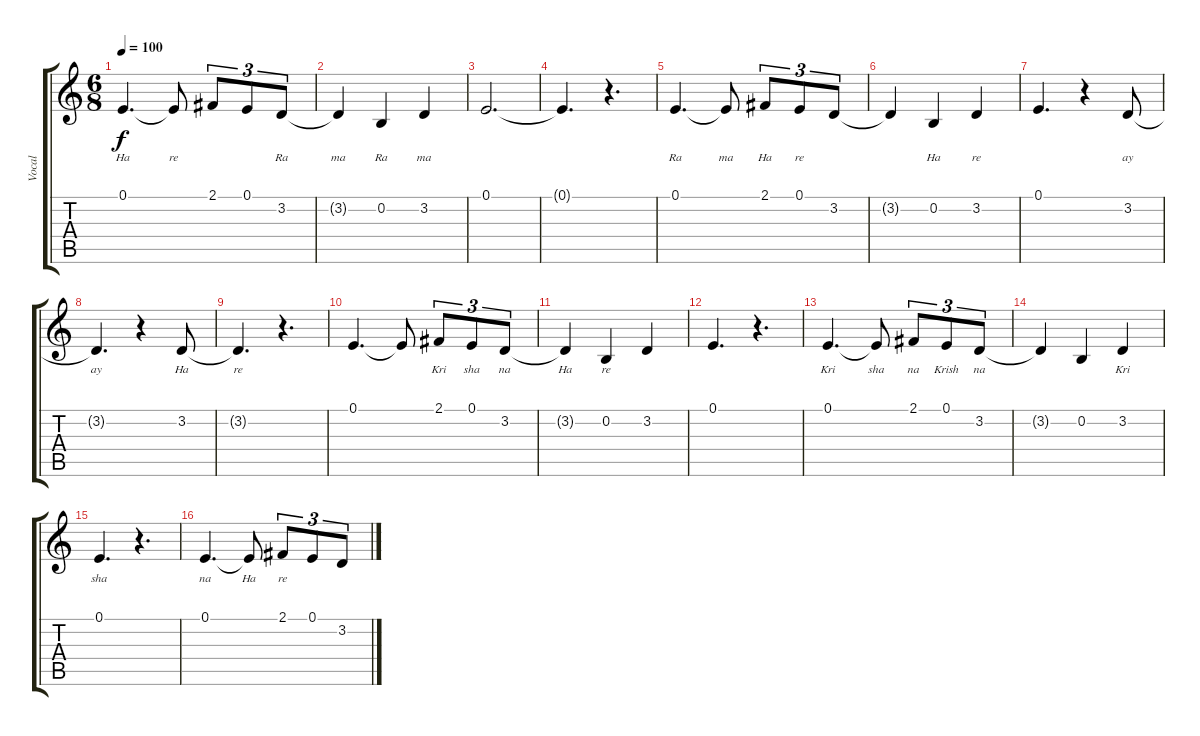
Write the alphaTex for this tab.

\track ("Vocal" "Vocal") {instrument acousticgrandpiano}
\staff {score tabs}
\tuning (E4 B3 G3 D3 A2 E2) {hide}
\ts (6 8)
\tempo 100
\clef g2
\ks c
0.1.4{d lyrics (0 "Ha") lyrics (1 "") lyrics (2 "") lyrics (3 "") lyrics (4 "") dy f} 0.1{t}.8{lyrics (0 "re") lyrics (1 "") lyrics (2 "") lyrics (3 "") lyrics (4 "")} 2.1.8{tu (3 2) lyrics (0 "") lyrics (1 "") lyrics (2 "") lyrics (3 "") lyrics (4 "")} 0.1.8{tu (3 2) lyrics (0 "") lyrics (1 "") lyrics (2 "") lyrics (3 "") lyrics (4 "")} 3.2.8{tu (3 2) lyrics (0 "Ra") lyrics (1 "") lyrics (2 "") lyrics (3 "") lyrics (4 "")} |
3.2{t}.4{lyrics (0 "ma") lyrics (1 "") lyrics (2 "") lyrics (3 "") lyrics (4 "")} 0.2.4{lyrics (0 "Ra") lyrics (1 "") lyrics (2 "") lyrics (3 "") lyrics (4 "")} 3.2.4{lyrics (0 "ma") lyrics (1 "") lyrics (2 "") lyrics (3 "") lyrics (4 "")} |
0.1.2{d lyrics (0 "") lyrics (1 "") lyrics (2 "") lyrics (3 "") lyrics (4 "")} |
0.1{t}.4{d lyrics (0 "") lyrics (1 "") lyrics (2 "") lyrics (3 "") lyrics (4 "")} r.4{d} |
0.1.4{d lyrics (0 "Ra") lyrics (1 "") lyrics (2 "") lyrics (3 "") lyrics (4 "")} 0.1{t}.8{lyrics (0 "ma") lyrics (1 "") lyrics (2 "") lyrics (3 "") lyrics (4 "")} 2.1.8{tu (3 2) lyrics (0 "Ha") lyrics (1 "") lyrics (2 "") lyrics (3 "") lyrics (4 "")} 0.1.8{tu (3 2) lyrics (0 "re") lyrics (1 "") lyrics (2 "") lyrics (3 "") lyrics (4 "")} 3.2.8{tu (3 2) lyrics (0 "") lyrics (1 "") lyrics (2 "") lyrics (3 "") lyrics (4 "")} |
3.2{t}.4{lyrics (0 "") lyrics (1 "") lyrics (2 "") lyrics (3 "") lyrics (4 "")} 0.2.4{lyrics (0 "Ha") lyrics (1 "") lyrics (2 "") lyrics (3 "") lyrics (4 "")} 3.2.4{lyrics (0 "re") lyrics (1 "") lyrics (2 "") lyrics (3 "") lyrics (4 "")} |
0.1.4{d lyrics (0 "") lyrics (1 "") lyrics (2 "") lyrics (3 "") lyrics (4 "")} r.4 3.2.8{lyrics (0 "ay") lyrics (1 "") lyrics (2 "") lyrics (3 "") lyrics (4 "")} |
3.2{t}.4{d lyrics (0 "ay") lyrics (1 "") lyrics (2 "") lyrics (3 "") lyrics (4 "")} r.4 3.2.8{lyrics (0 "Ha") lyrics (1 "") lyrics (2 "") lyrics (3 "") lyrics (4 "")} |
3.2{t}.4{d lyrics (0 "re") lyrics (1 "") lyrics (2 "") lyrics (3 "") lyrics (4 "")} r.4{d} |
0.1.4{d lyrics (0 "") lyrics (1 "") lyrics (2 "") lyrics (3 "") lyrics (4 "")} 0.1{t}.8{lyrics (0 "") lyrics (1 "") lyrics (2 "") lyrics (3 "") lyrics (4 "")} 2.1.8{tu (3 2) lyrics (0 "Kri") lyrics (1 "") lyrics (2 "") lyrics (3 "") lyrics (4 "")} 0.1.8{tu (3 2) lyrics (0 "sha") lyrics (1 "") lyrics (2 "") lyrics (3 "") lyrics (4 "")} 3.2.8{tu (3 2) lyrics (0 "na") lyrics (1 "") lyrics (2 "") lyrics (3 "") lyrics (4 "")} |
3.2{t}.4{lyrics (0 "Ha") lyrics (1 "") lyrics (2 "") lyrics (3 "") lyrics (4 "")} 0.2.4{lyrics (0 "re") lyrics (1 "") lyrics (2 "") lyrics (3 "") lyrics (4 "")} 3.2.4{lyrics (0 "") lyrics (1 "") lyrics (2 "") lyrics (3 "") lyrics (4 "")} |
0.1.4{d lyrics (0 "") lyrics (1 "") lyrics (2 "") lyrics (3 "") lyrics (4 "")} r.4{d} |
0.1.4{d lyrics (0 "Kri") lyrics (1 "") lyrics (2 "") lyrics (3 "") lyrics (4 "")} 0.1{t}.8{lyrics (0 "sha") lyrics (1 "") lyrics (2 "") lyrics (3 "") lyrics (4 "")} 2.1.8{tu (3 2) lyrics (0 "na") lyrics (1 "") lyrics (2 "") lyrics (3 "") lyrics (4 "")} 0.1.8{tu (3 2) lyrics (0 "Krish") lyrics (1 "") lyrics (2 "") lyrics (3 "") lyrics (4 "")} 3.2.8{tu (3 2) lyrics (0 "na") lyrics (1 "") lyrics (2 "") lyrics (3 "") lyrics (4 "")} |
3.2{t}.4{lyrics (0 "") lyrics (1 "") lyrics (2 "") lyrics (3 "") lyrics (4 "")} 0.2.4{lyrics (0 "") lyrics (1 "") lyrics (2 "") lyrics (3 "") lyrics (4 "")} 3.2.4{lyrics (0 "Kri") lyrics (1 "") lyrics (2 "") lyrics (3 "") lyrics (4 "")} |
0.1.4{d lyrics (0 "sha") lyrics (1 "") lyrics (2 "") lyrics (3 "") lyrics (4 "")} r.4{d} |
0.1.4{d lyrics (0 "na") lyrics (1 "") lyrics (2 "") lyrics (3 "") lyrics (4 "")} 0.1{t}.8{lyrics (0 "Ha") lyrics (1 "") lyrics (2 "") lyrics (3 "") lyrics (4 "")} 2.1.8{tu (3 2) lyrics (0 "re") lyrics (1 "") lyrics (2 "") lyrics (3 "") lyrics (4 "")} 0.1.8{tu (3 2) lyrics (0 "") lyrics (1 "") lyrics (2 "") lyrics (3 "") lyrics (4 "")} 3.2.8{tu (3 2) lyrics (0 "") lyrics (1 "") lyrics (2 "") lyrics (3 "") lyrics (4 "")}
